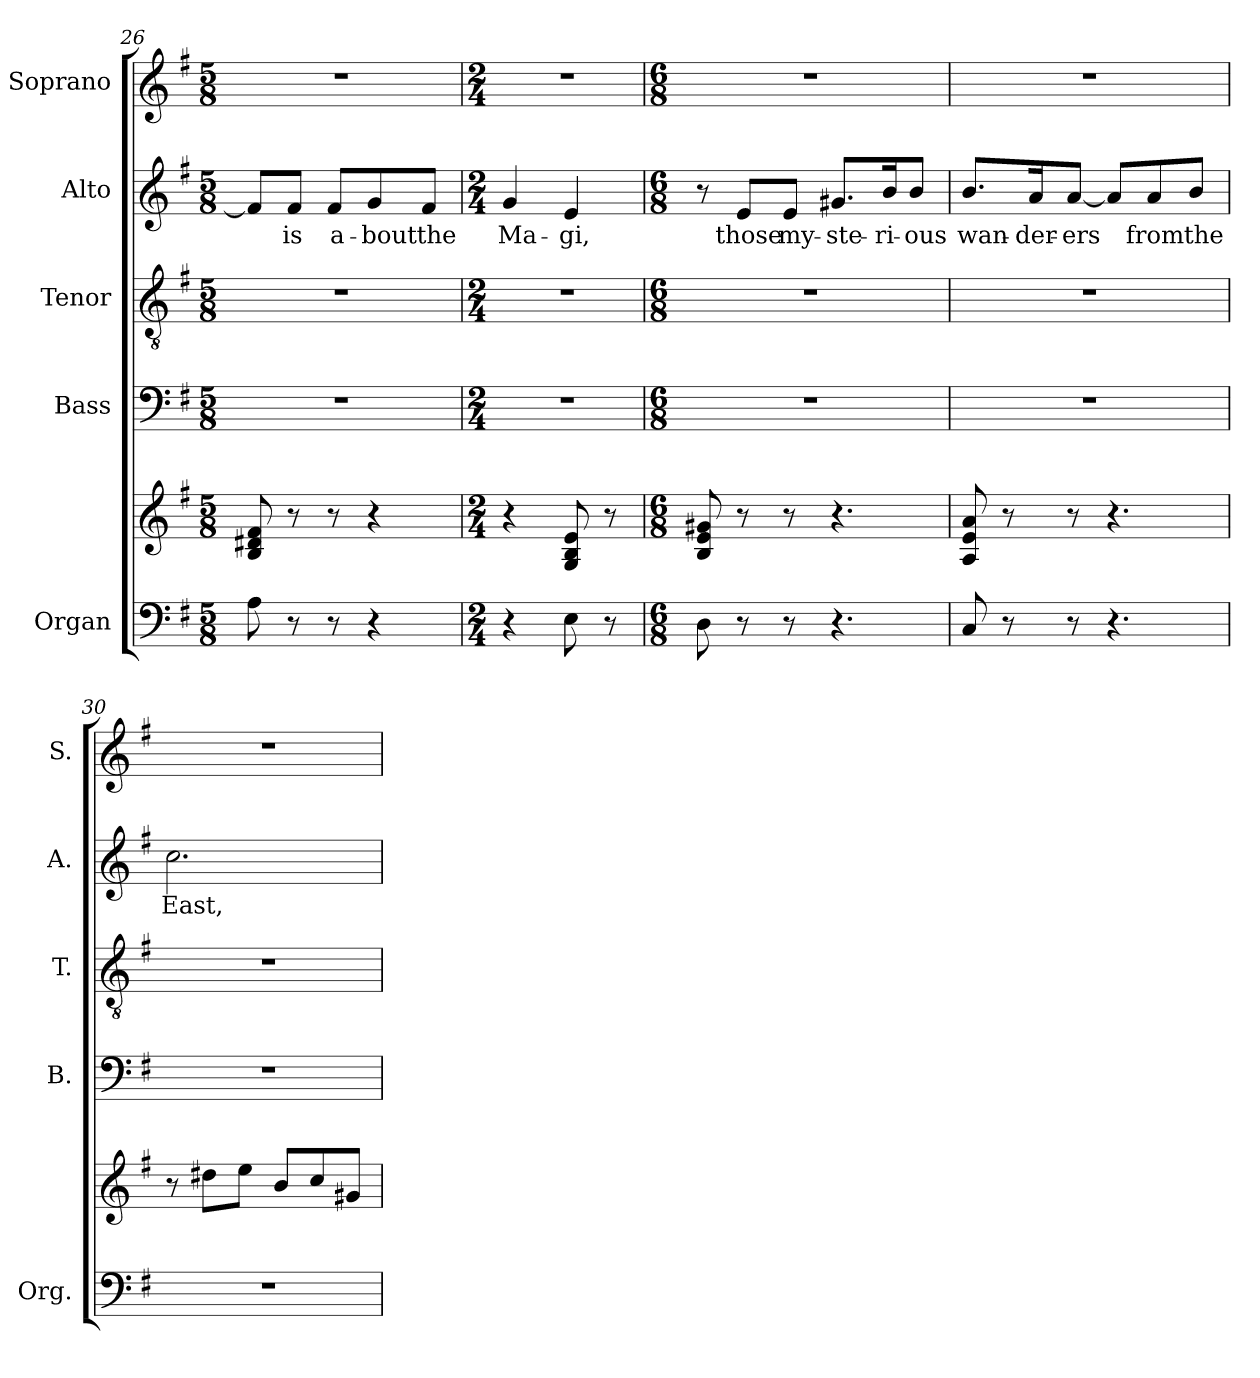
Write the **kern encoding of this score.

**kern	**kern	**kern	**kern	**kern	**text	**kern
*part5	*part5	*part4	*part3	*part2	*part2	*part1
*staff6	*staff5	*staff4	*staff3	*staff2	*staff2	*staff1
*I"Organ	*	*I"Bass	*I"Tenor	*I"Alto	*	*I"Soprano
*I'Org.	*	*I'B.	*I'T.	*I'A.	*	*I'S.
!!LO:LB:g=z
*clefF4	*clefG2	*clefF4	*clefGv2	*clefG2	*	*clefG2
*	*	*	*ITrd7c12	*	*	*
*k[f#]	*k[f#]	*k[f#]	*k[f#]	*k[f#]	*	*k[f#]
*G:	*G:	*G:	*G:	*G:	*	*G:
*M5/8	*M5/8	*M5/8	*M5/8	*M5/8	*	*M5/8
=26	=26	=26	=26	=26	=26	=26
!	!	!LO:N:vis=1	!LO:N:vis=1	!	!	!LO:N:vis=1
8Ai\	8Bi/ 8d#Xi 8f#i	8%5r	8%5r	8f#i/L]	.	8%5r
!	!	!	!	!	!LO:LY:b:color=#000000	!
8r	8r	.	.	8f#i/J	is	.
!	!	!	!	!	!LO:LY:b:color=#000000	!
8r	8r	.	.	8f#i/L	a-	.
!	!	!	!	!	!LO:LY:b:color=#000000	!
4r	4r	.	.	8gi/	-bout	.
!	!	!	!	!	!LO:LY:b:color=#000000	!
.	.	.	.	8f#i/J	the	.
=27	=27	=27	=27	=27	=27	=27
*M2/4	*M2/4	*M2/4	*M2/4	*M2/4	*	*M2/4
!	!	!LO:N:vis=1	!LO:N:vis=1	!	!	!
!	!	!	!	!	!LO:LY:b:color=#000000	!LO:N:vis=1
4r	4r	2r	2r	4gi/	Ma-	2r
!	!	!	!	!	!LO:LY:b:color=#000000	!
8Ei\	8Gi/ 8Bi 8ei	.	.	4ei/	-gi,	.
8r	8r	.	.	.	.	.
=28	=28	=28	=28	=28	=28	=28
*M6/8	*M6/8	*M6/8	*M6/8	*M6/8	*	*M6/8
!	!	!LO:N:vis=1	!LO:N:vis=1	!	!	!LO:N:vis=1
8Di\	8Bi/ 8ei 8g#Xi	2.r	2.r	8r	.	2.r
!	!	!	!	!	!LO:LY:b:color=#000000	!
8r	8r	.	.	8ei/L	those	.
!	!	!	!	!	!LO:LY:b:color=#000000	!
8r	8r	.	.	8ei/J	my-	.
!	!	!	!	!	!LO:LY:b:color=#000000	!
4.r	4.r	.	.	8.g#Xi/L	-ste-	.
!	!	!	!	!	!LO:LY:b:color=#000000	!
.	.	.	.	16bi/K	-ri-	.
!	!	!	!	!	!LO:LY:b:color=#000000	!
.	.	.	.	8bi/J	-ous	.
=29	=29	=29	=29	=29	=29	=29
!	!	!LO:N:vis=1	!LO:N:vis=1	!	!	!
!	!	!	!	!	!LO:LY:b:color=#000000	!LO:N:vis=1
8Ci/	8Ai/ 8ei 8ai	2.r	2.r	8.bi/L	wan-	2.r
8r	8r	.	.	.	.	.
!	!	!	!	!	!LO:LY:b:color=#000000	!
.	.	.	.	16ai/K	-der-	.
!	!	!	!	!	!LO:LY:b:color=#000000	!
8r	8r	.	.	[8ai/J	-ers	.
4.r	4.r	.	.	8ai/L]	.	.
!	!	!	!	!	!LO:LY:b:color=#000000	!
.	.	.	.	8ai/	from	.
!	!	!	!	!	!LO:LY:b:color=#000000	!
.	.	.	.	8bi/J	the	.
!!LO:PB:g=z
=30	=30	=30	=30	=30	=30	=30
!LO:N:vis=1	!	!LO:N:vis=1	!LO:N:vis=1	!	!	!
!	!	!	!	!	!LO:LY:b:color=#000000	!LO:N:vis=1
2.r	8r	2.r	2.r	2.cci\	East,	2.r
.	8dd#Xi\L	.	.	.	.	.
.	8eei\J	.	.	.	.	.
.	8bi/L	.	.	.	.	.
.	8cci/	.	.	.	.	.
.	8g#Xi/J	.	.	.	.	.
=	=	=	=	=	=	=
*-	*-	*-	*-	*-	*-	*-
